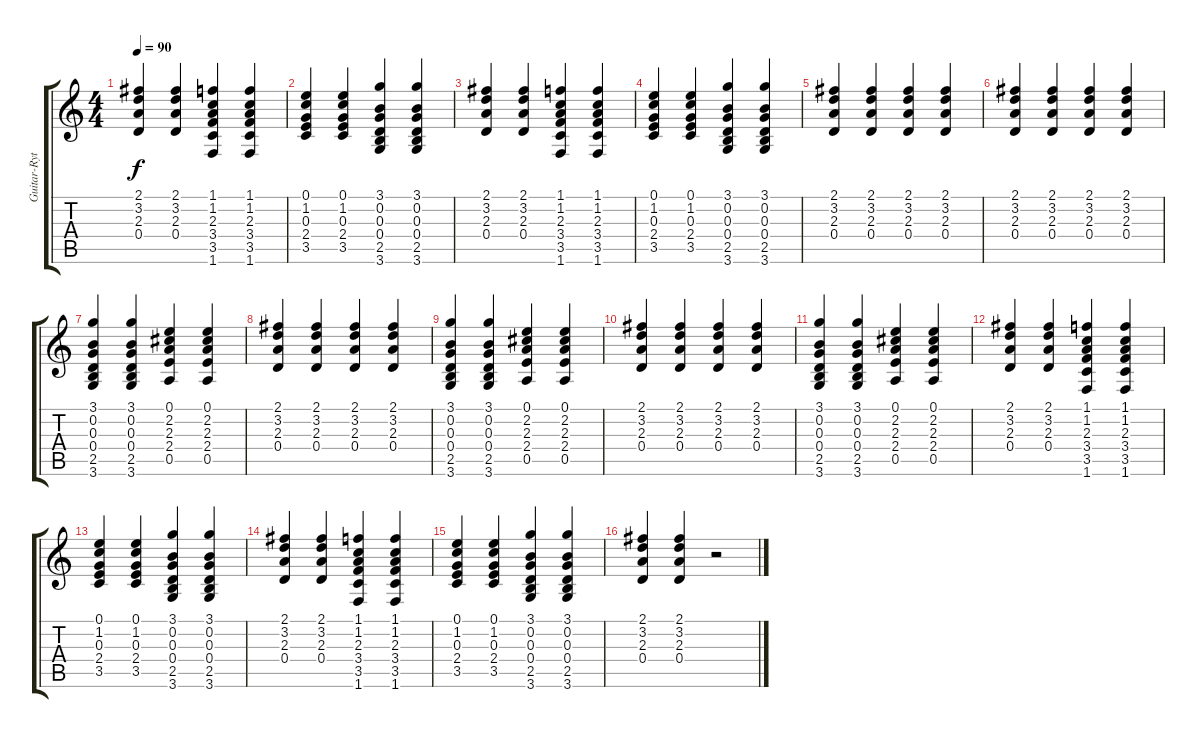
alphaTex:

\track ("Guitar-Rythym" "Guitar-Ryt") {instrument overdrivenguitar}
\staff {score tabs}
\tuning (E4 B3 G3 D3 A2 E2) {hide}
\ts (4 4)
\tempo 90
\clef g2
\ks c
(2.1 3.2 2.3 0.4).4{dy f} (2.1 3.2 2.3 0.4).4 (1.1 1.2 2.3 3.4 3.5 1.6).4 (1.1 1.2 2.3 3.4 3.5 1.6).4 |
(0.1 1.2 0.3 2.4 3.5).4 (0.1 1.2 0.3 2.4 3.5).4 (3.1 0.2 0.3 0.4 2.5 3.6).4 (3.1 0.2 0.3 0.4 2.5 3.6).4 |
(2.1 3.2 2.3 0.4).4 (2.1 3.2 2.3 0.4).4 (1.1 1.2 2.3 3.4 3.5 1.6).4 (1.1 1.2 2.3 3.4 3.5 1.6).4 |
(0.1 1.2 0.3 2.4 3.5).4 (0.1 1.2 0.3 2.4 3.5).4 (3.1 0.2 0.3 0.4 2.5 3.6).4 (3.1 0.2 0.3 0.4 2.5 3.6).4 |
(2.1 3.2 2.3 0.4).4 (2.1 3.2 2.3 0.4).4 (2.1 3.2 2.3 0.4).4 (2.1 3.2 2.3 0.4).4 |
(2.1 3.2 2.3 0.4).4 (2.1 3.2 2.3 0.4).4 (2.1 3.2 2.3 0.4).4 (2.1 3.2 2.3 0.4).4 |
(3.1 0.2 0.3 0.4 2.5 3.6).4 (3.1 0.2 0.3 0.4 2.5 3.6).4 (0.1 2.2 2.3 2.4 0.5).4 (0.1 2.2 2.3 2.4 0.5).4 |
(2.1 3.2 2.3 0.4).4 (2.1 3.2 2.3 0.4).4 (2.1 3.2 2.3 0.4).4 (2.1 3.2 2.3 0.4).4 |
(3.1 0.2 0.3 0.4 2.5 3.6).4 (3.1 0.2 0.3 0.4 2.5 3.6).4 (0.1 2.2 2.3 2.4 0.5).4 (0.1 2.2 2.3 2.4 0.5).4 |
(2.1 3.2 2.3 0.4).4 (2.1 3.2 2.3 0.4).4 (2.1 3.2 2.3 0.4).4 (2.1 3.2 2.3 0.4).4 |
(3.1 0.2 0.3 0.4 2.5 3.6).4 (3.1 0.2 0.3 0.4 2.5 3.6).4 (0.1 2.2 2.3 2.4 0.5).4 (0.1 2.2 2.3 2.4 0.5).4 |
(2.1 3.2 2.3 0.4).4 (2.1 3.2 2.3 0.4).4 (1.1 1.2 2.3 3.4 3.5 1.6).4 (1.1 1.2 2.3 3.4 3.5 1.6).4 |
(0.1 1.2 0.3 2.4 3.5).4 (0.1 1.2 0.3 2.4 3.5).4 (3.1 0.2 0.3 0.4 2.5 3.6).4 (3.1 0.2 0.3 0.4 2.5 3.6).4 |
(2.1 3.2 2.3 0.4).4 (2.1 3.2 2.3 0.4).4 (1.1 1.2 2.3 3.4 3.5 1.6).4 (1.1 1.2 2.3 3.4 3.5 1.6).4 |
(0.1 1.2 0.3 2.4 3.5).4 (0.1 1.2 0.3 2.4 3.5).4 (3.1 0.2 0.3 0.4 2.5 3.6).4 (3.1 0.2 0.3 0.4 2.5 3.6).4 |
(2.1 3.2 2.3 0.4).4 (2.1 3.2 2.3 0.4).4 r.2
